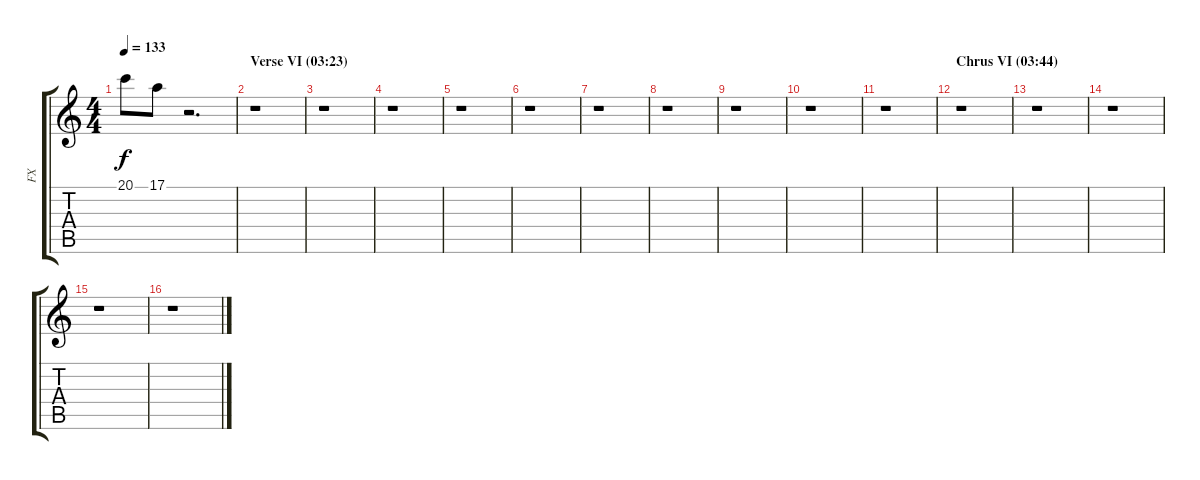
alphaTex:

\track ("FX" "FX") {instrument lead5charang}
\staff {score tabs}
\tuning (E4 B3 G3 D3 A2 E2) {hide}
\ts (4 4)
\tempo 133
\clef g2
\ks c
20.1{t}.8{dy f} 17.1.8 r.2{d} |
\section ("" "Verse VI (03:23)")
r.1 |
r.1 |
r.1 |
r.1 |
r.1 |
r.1 |
r.1 |
r.1 |
r.1 |
r.1 |
\section ("" "Chrus VI (03:44)")
r.1 |
r.1 |
r.1 |
r.1 |
r.1
